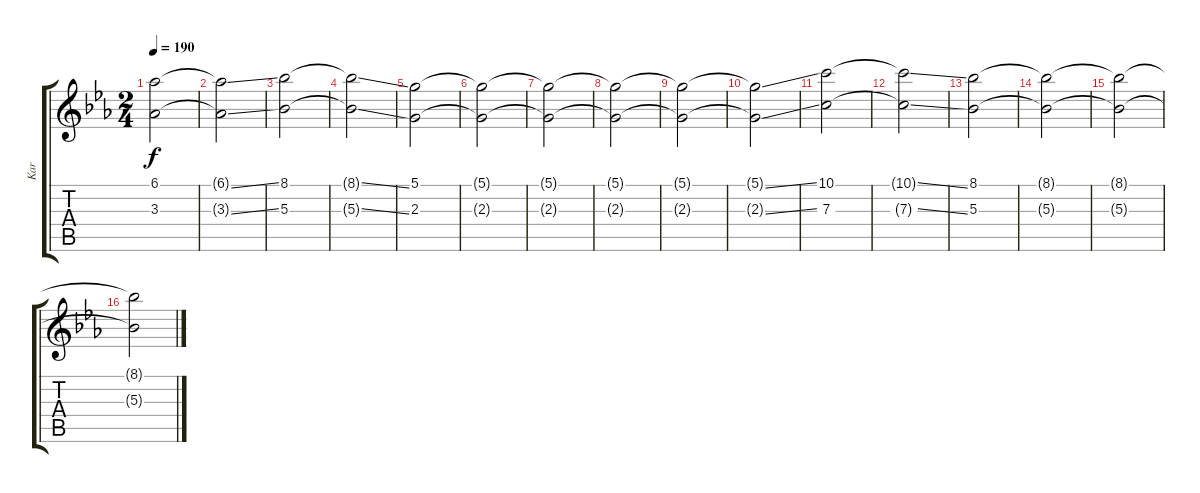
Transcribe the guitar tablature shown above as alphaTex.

\track ("Kar" "Kar") {instrument distortionguitar}
\staff {score tabs}
\tuning (D4 A3 F3 C3 G2 C2) {hide}
\ts (2 4)
\tempo 190
\clef g2
\ks eb
(6.1{t} 3.3{t}).2{dy f} |
(6.1{ss t} 3.3{ss t}).2 |
(8.1 5.3).2 |
(8.1{ss t} 5.3{ss t}).2 |
(5.1 2.3).2 |
(5.1{t} 2.3{t}).2 |
(5.1{t} 2.3{t}).2 |
(5.1{t} 2.3{t}).2 |
(5.1{t} 2.3{t}).2 |
(5.1{ss t} 2.3{ss t}).2 |
(10.1 7.3).2 |
(10.1{ss t} 7.3{ss t}).2 |
(8.1 5.3).2 |
(8.1{t} 5.3{t}).2 |
(8.1{t} 5.3{t}).2 |
(8.1{t} 5.3{t}).2
